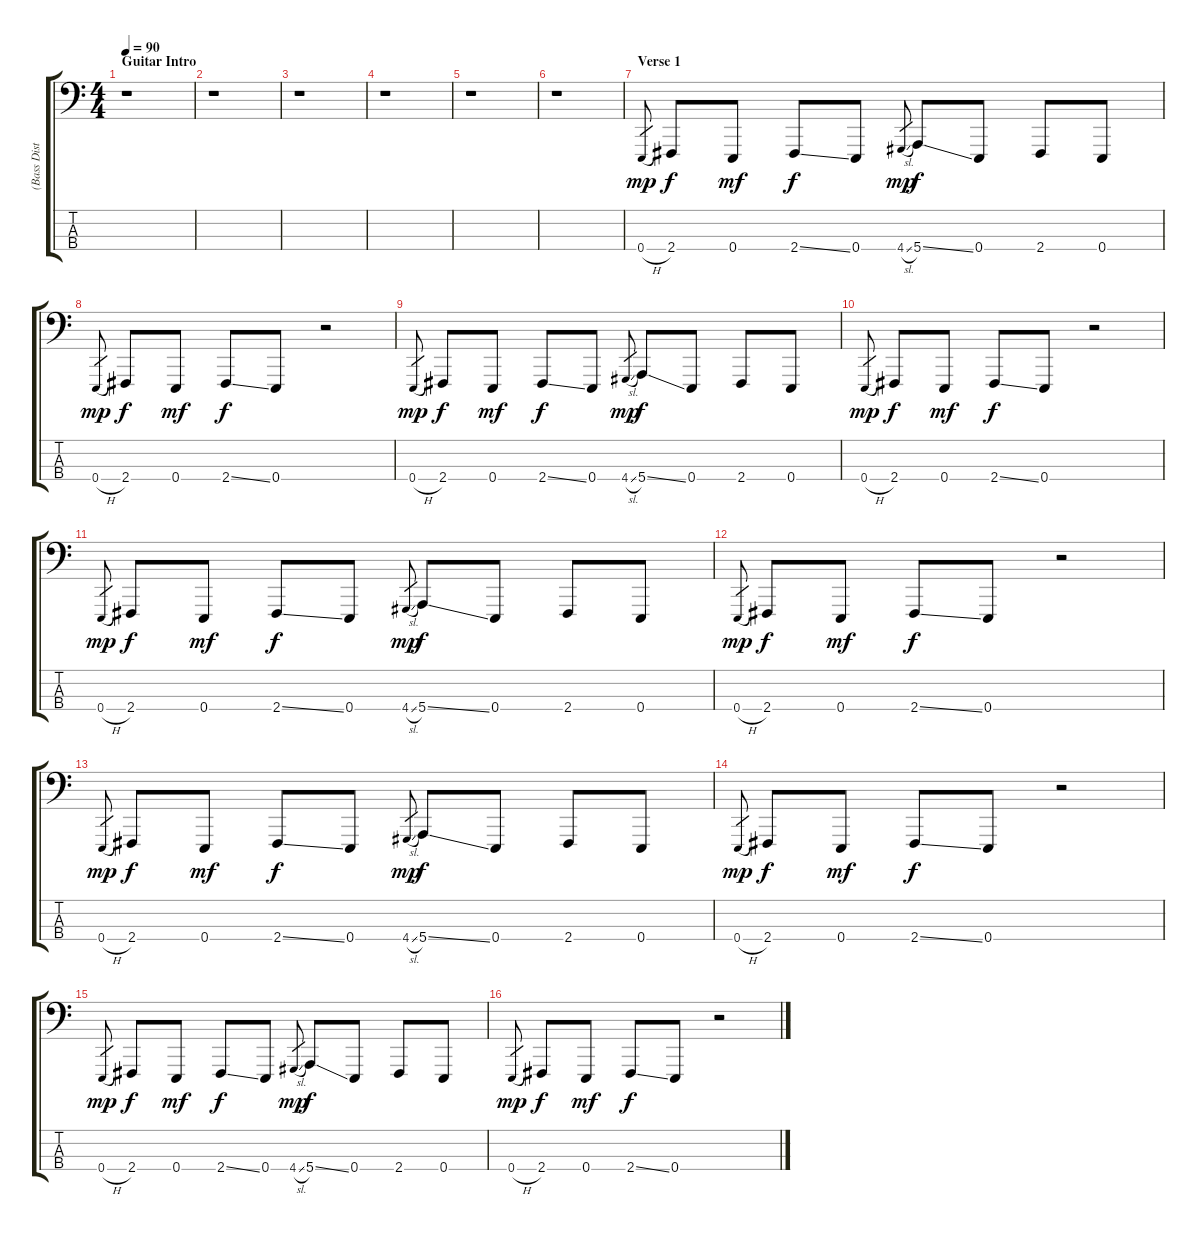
\track ("(Bass Distorsion)" "(Bass Dist") {instrument lead8bassandlead}
\staff {score tabs}
\tuning (G2 D2 A1 E1) {hide}
\ts (4 4)
\section ("" "Guitar Intro")
\tempo 90
\clef f4
\ks c
r.1{dy mp instrument lead8bassandlead} |
r.1 |
r.1 |
r.1 |
r.1 |
r.1 |
\section ("" "Verse 1")
0.4{h}.8{gr} 2.4.8{dy f} 0.4.8{dy mf} 2.4{ss}.8{dy f} 0.4.8 4.4{sl}.8{gr dy mp} 5.4{ss}.8{dy f} 0.4.8 2.4.8 0.4.8 |
0.4{h}.8{gr dy mp} 2.4.8{dy f} 0.4.8{dy mf} 2.4{ss}.8{dy f} 0.4.8 r.2 |
0.4{h}.8{gr dy mp} 2.4.8{dy f} 0.4.8{dy mf} 2.4{ss}.8{dy f} 0.4.8 4.4{sl}.8{gr dy mp} 5.4{ss}.8{dy f} 0.4.8 2.4.8 0.4.8 |
0.4{h}.8{gr dy mp} 2.4.8{dy f} 0.4.8{dy mf} 2.4{ss}.8{dy f} 0.4.8 r.2 |
0.4{h}.8{gr dy mp} 2.4.8{dy f} 0.4.8{dy mf} 2.4{ss}.8{dy f} 0.4.8 4.4{sl}.8{gr dy mp} 5.4{ss}.8{dy f} 0.4.8 2.4.8 0.4.8 |
0.4{h}.8{gr dy mp} 2.4.8{dy f} 0.4.8{dy mf} 2.4{ss}.8{dy f} 0.4.8 r.2 |
0.4{h}.8{gr dy mp} 2.4.8{dy f} 0.4.8{dy mf} 2.4{ss}.8{dy f} 0.4.8 4.4{sl}.8{gr dy mp} 5.4{ss}.8{dy f} 0.4.8 2.4.8 0.4.8 |
0.4{h}.8{gr dy mp} 2.4.8{dy f} 0.4.8{dy mf} 2.4{ss}.8{dy f} 0.4.8 r.2 |
0.4{h}.8{gr dy mp} 2.4.8{dy f} 0.4.8{dy mf} 2.4{ss}.8{dy f} 0.4.8 4.4{sl}.8{gr dy mp} 5.4{ss}.8{dy f} 0.4.8 2.4.8 0.4.8 |
0.4{h}.8{gr dy mp} 2.4.8{dy f} 0.4.8{dy mf} 2.4{ss}.8{dy f} 0.4.8 r.2
